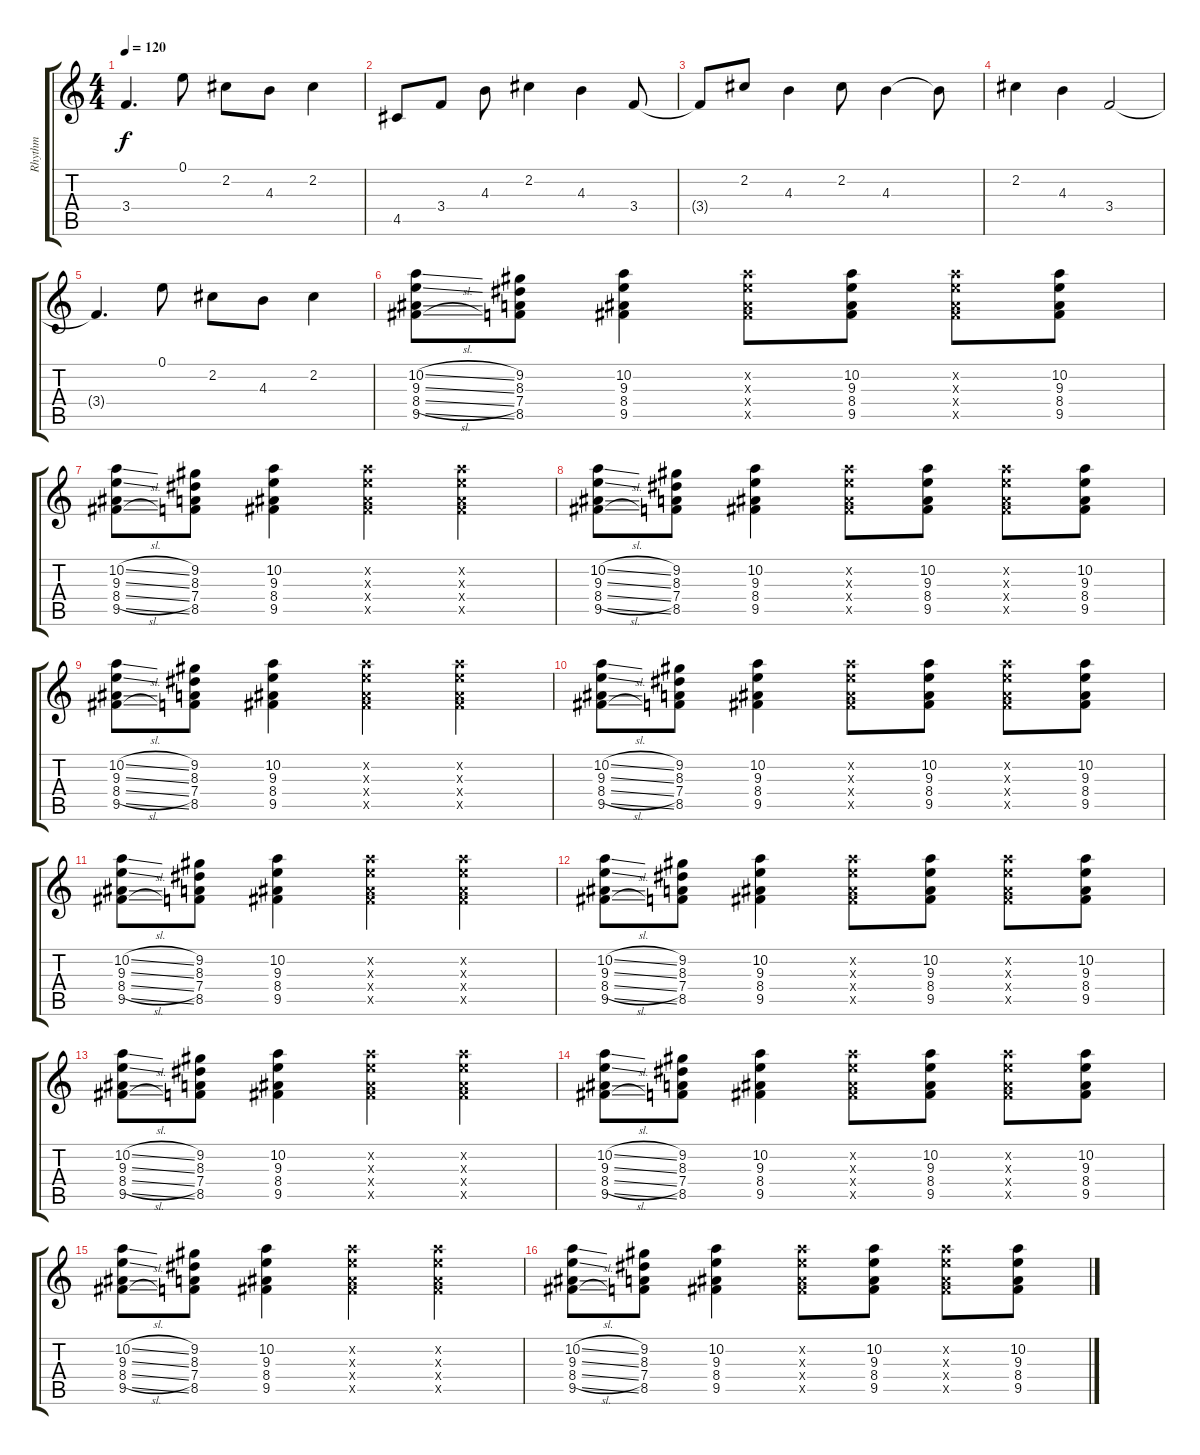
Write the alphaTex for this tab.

\track ("Rhythm" "Rhythm") {instrument overdrivenguitar}
\staff {score tabs}
\tuning (E4 B3 G3 D3 A2 E2) {hide}
\ts (4 4)
\tempo 120
\clef g2
\ks c
3.4{t}.4{d dy f} 0.1.8 2.2.8 4.3.8 2.2.4 |
4.5.8 3.4.8 4.3.8 2.2.4 4.3.4 3.4.8 |
3.4{t}.8 2.2.8 4.3.4 2.2.8 4.3.4 4.3{t}.8 |
2.2.4 4.3.4 3.4.2 |
3.4{t}.4{d} 0.1.8 2.2.8 4.3.8 2.2.4 |
(10.2{sl} 9.3{sl} 8.4{sl} 9.5{sl}).8 (9.2 8.3 7.4 8.5).8 (10.2 9.3 8.4 9.5).4 (10.2{x} 9.3{x} 8.4{x} 9.5{x}).8 (10.2 9.3 8.4 9.5).8 (10.2{x} 9.3{x} 8.4{x} 9.5{x}).8 (10.2 9.3 8.4 9.5).8 |
(10.2{sl} 9.3{sl} 8.4{sl} 9.5{sl}).8 (9.2 8.3 7.4 8.5).8 (10.2 9.3 8.4 9.5).4 (10.2{x} 9.3{x} 8.4{x} 9.5{x}).4 (10.2{x} 9.3{x} 8.4{x} 9.5{x}).4 |
(10.2{sl} 9.3{sl} 8.4{sl} 9.5{sl}).8 (9.2 8.3 7.4 8.5).8 (10.2 9.3 8.4 9.5).4 (10.2{x} 9.3{x} 8.4{x} 9.5{x}).8 (10.2 9.3 8.4 9.5).8 (10.2{x} 9.3{x} 8.4{x} 9.5{x}).8 (10.2 9.3 8.4 9.5).8 |
(10.2{sl} 9.3{sl} 8.4{sl} 9.5{sl}).8 (9.2 8.3 7.4 8.5).8 (10.2 9.3 8.4 9.5).4 (10.2{x} 9.3{x} 8.4{x} 9.5{x}).4 (10.2{x} 9.3{x} 8.4{x} 9.5{x}).4 |
(10.2{sl} 9.3{sl} 8.4{sl} 9.5{sl}).8 (9.2 8.3 7.4 8.5).8 (10.2 9.3 8.4 9.5).4 (10.2{x} 9.3{x} 8.4{x} 9.5{x}).8 (10.2 9.3 8.4 9.5).8 (10.2{x} 9.3{x} 8.4{x} 9.5{x}).8 (10.2 9.3 8.4 9.5).8 |
(10.2{sl} 9.3{sl} 8.4{sl} 9.5{sl}).8 (9.2 8.3 7.4 8.5).8 (10.2 9.3 8.4 9.5).4 (10.2{x} 9.3{x} 8.4{x} 9.5{x}).4 (10.2{x} 9.3{x} 8.4{x} 9.5{x}).4 |
(10.2{sl} 9.3{sl} 8.4{sl} 9.5{sl}).8 (9.2 8.3 7.4 8.5).8 (10.2 9.3 8.4 9.5).4 (10.2{x} 9.3{x} 8.4{x} 9.5{x}).8 (10.2 9.3 8.4 9.5).8 (10.2{x} 9.3{x} 8.4{x} 9.5{x}).8 (10.2 9.3 8.4 9.5).8 |
(10.2{sl} 9.3{sl} 8.4{sl} 9.5{sl}).8 (9.2 8.3 7.4 8.5).8 (10.2 9.3 8.4 9.5).4 (10.2{x} 9.3{x} 8.4{x} 9.5{x}).4 (10.2{x} 9.3{x} 8.4{x} 9.5{x}).4 |
(10.2{sl} 9.3{sl} 8.4{sl} 9.5{sl}).8 (9.2 8.3 7.4 8.5).8 (10.2 9.3 8.4 9.5).4 (10.2{x} 9.3{x} 8.4{x} 9.5{x}).8 (10.2 9.3 8.4 9.5).8 (10.2{x} 9.3{x} 8.4{x} 9.5{x}).8 (10.2 9.3 8.4 9.5).8 |
(10.2{sl} 9.3{sl} 8.4{sl} 9.5{sl}).8 (9.2 8.3 7.4 8.5).8 (10.2 9.3 8.4 9.5).4 (10.2{x} 9.3{x} 8.4{x} 9.5{x}).4 (10.2{x} 9.3{x} 8.4{x} 9.5{x}).4 |
(10.2{sl} 9.3{sl} 8.4{sl} 9.5{sl}).8 (9.2 8.3 7.4 8.5).8 (10.2 9.3 8.4 9.5).4 (10.2{x} 9.3{x} 8.4{x} 9.5{x}).8 (10.2 9.3 8.4 9.5).8 (10.2{x} 9.3{x} 8.4{x} 9.5{x}).8 (10.2 9.3 8.4 9.5).8
